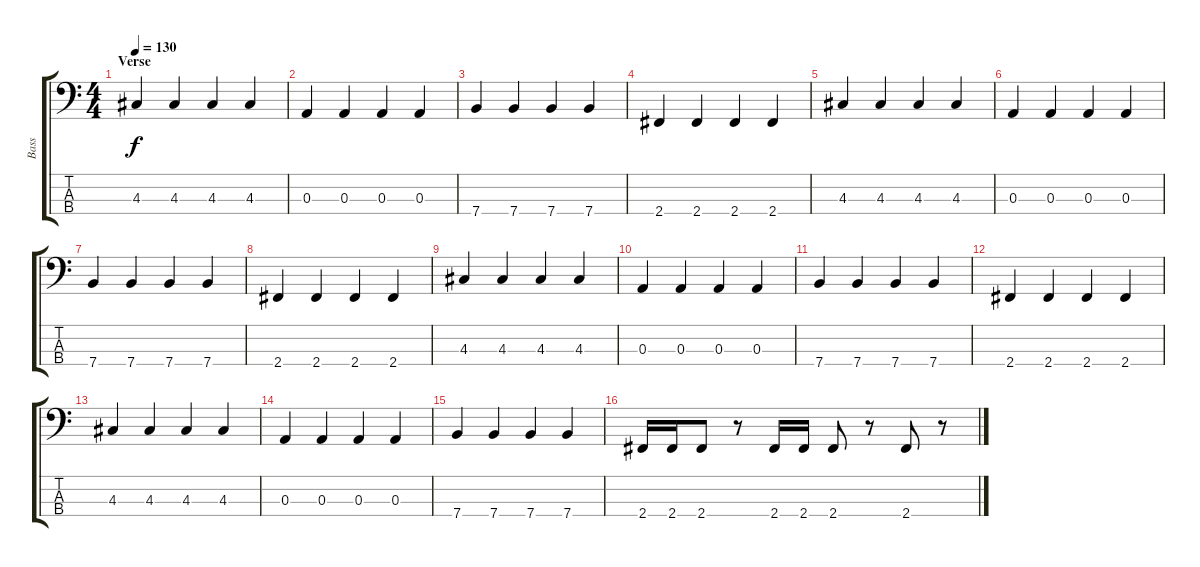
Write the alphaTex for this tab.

\track ("Bass" "Bass") {instrument electricbassfinger}
\staff {score tabs}
\tuning (G2 D2 A1 E1) {hide}
\ts (4 4)
\section ("" "Verse")
\tempo 130
\clef f4
\ks c
4.3.4{dy f} 4.3.4 4.3.4 4.3.4 |
0.3.4 0.3.4 0.3.4 0.3.4 |
7.4.4 7.4.4 7.4.4 7.4.4 |
2.4.4 2.4.4 2.4.4 2.4.4 |
4.3.4 4.3.4 4.3.4 4.3.4 |
0.3.4 0.3.4 0.3.4 0.3.4 |
7.4.4 7.4.4 7.4.4 7.4.4 |
2.4.4 2.4.4 2.4.4 2.4.4 |
4.3.4 4.3.4 4.3.4 4.3.4 |
0.3.4 0.3.4 0.3.4 0.3.4 |
7.4.4 7.4.4 7.4.4 7.4.4 |
2.4.4 2.4.4 2.4.4 2.4.4 |
4.3.4 4.3.4 4.3.4 4.3.4 |
0.3.4 0.3.4 0.3.4 0.3.4 |
7.4.4 7.4.4 7.4.4 7.4.4 |
2.4.16 2.4.16 2.4.8 r.8 2.4.16 2.4.16 2.4.8 r.8 2.4.8 r.8
